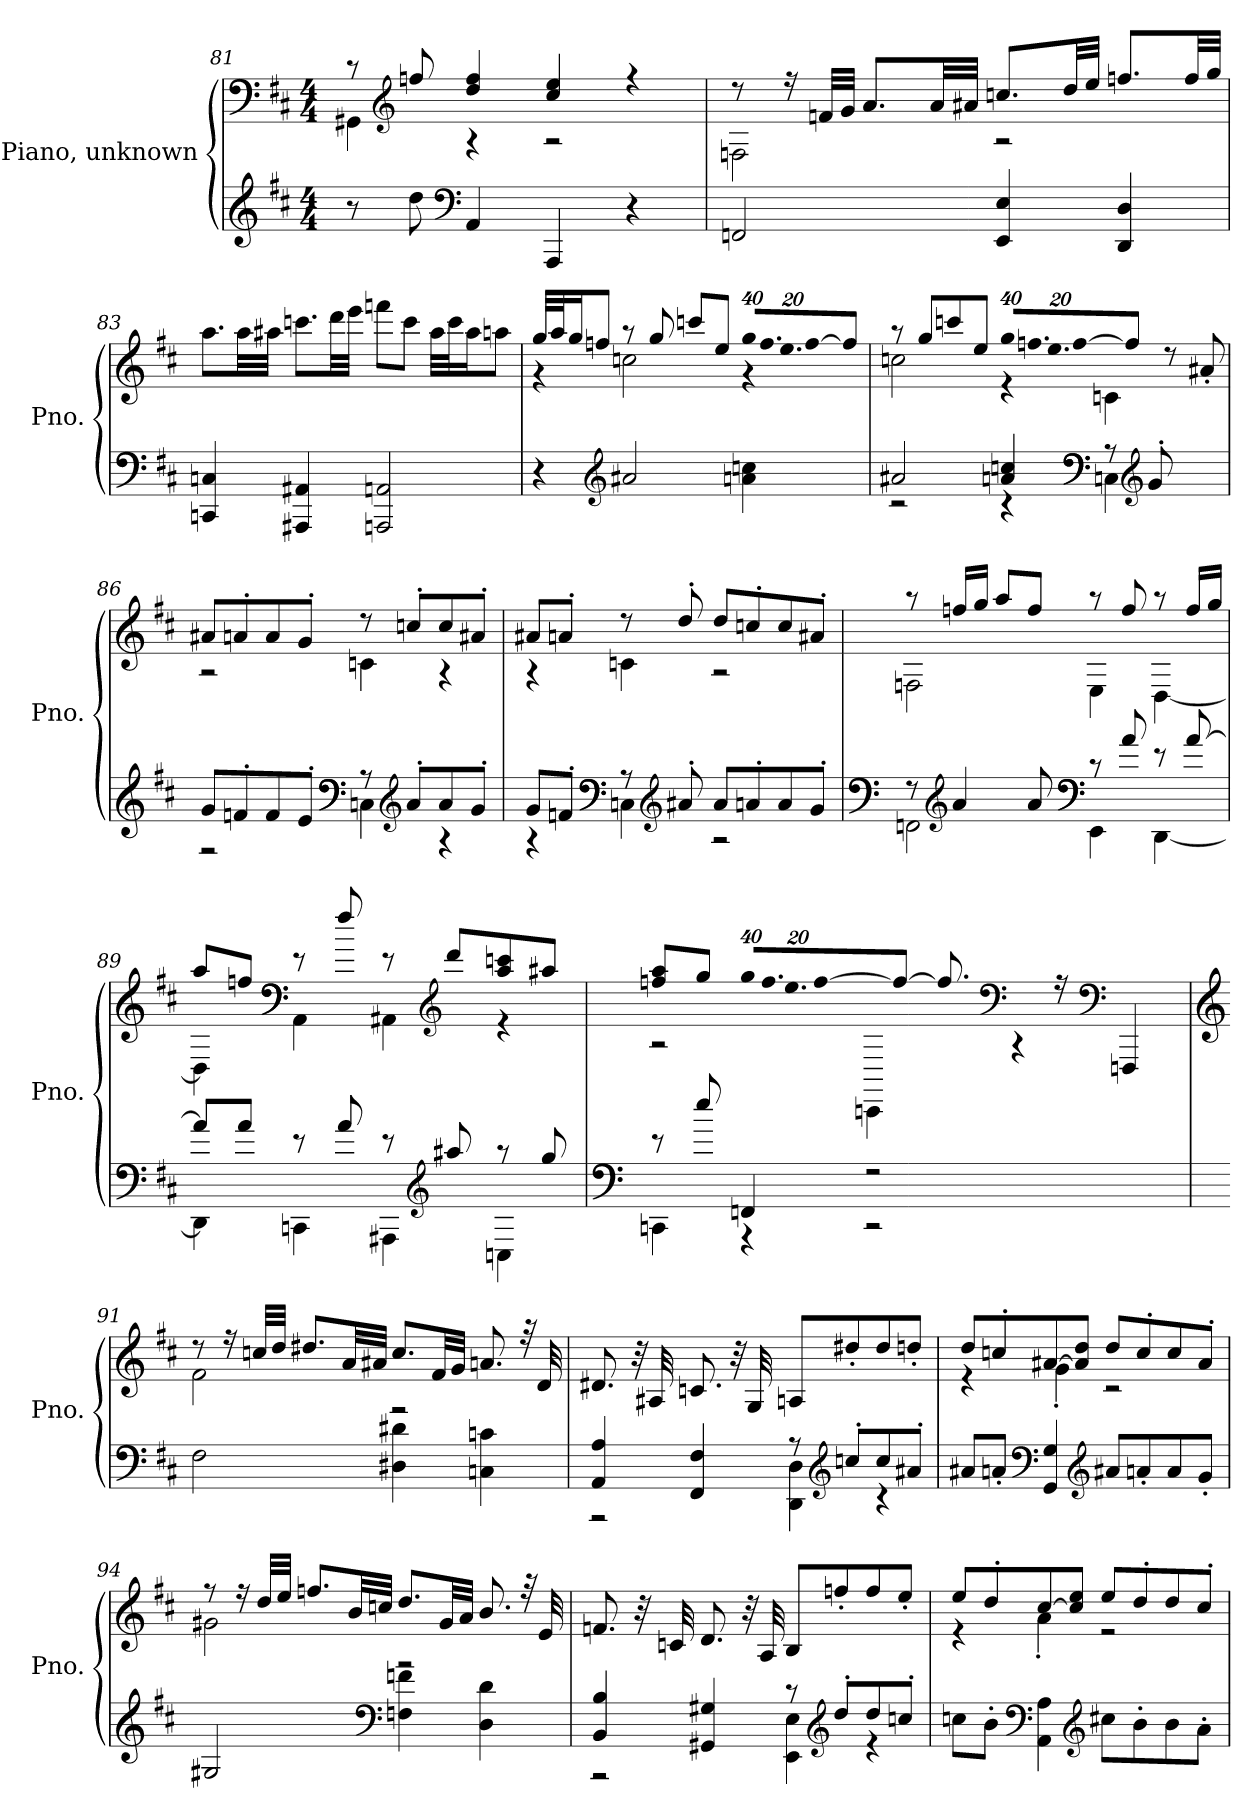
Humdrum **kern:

**kern	**kern
*part1	*part1
*staff2	*staff1
*I"Piano, unknown	*
*I'Pno.	*
!!LO:LB:g=z
*clefG2	*clefF4
*k[f#c#]	*k[f#c#]
*M4/4	*M4/4
=81	=81
*	*^
8r	8r	4GG#X\
*	*clefG2	*
8dd\	8ffn/	.
*clefF4	*	*
4AA/	4dd/ 4ff/	4r
4AAA/	4cc#/ 4ee/	2r
4r	4r	.
=82	=82	=82
2FFn/	8r	2Fn\
.	16r	.
.	32fn/LLL	.
.	32g/JJJ	.
.	8.a/L	.
.	32a/LL	.
.	32a#X/JJJ	.
4EE/ 4E/	8.ccn/L	2r
.	32dd/LL	.
.	32ee/JJJ	.
4DD/ 4D/	8.ffn/L	.
.	32ff/LL	.
.	32gg/JJJ	.
*	*v	*v
!!LO:LB:g=z
=83	=83
4CCn/ 4Cn/	8.aa\L
.	32aa\LL
.	32aa#X\JJJ
4AAA#X/ 4AA#X/	8.cccn\L
.	32ddd\LL
.	32eee\JJJ
2AAAn/ 2AAn/	8fffn\L
.	8ccc\J
.	32aa#\LLL
.	32ccc\J
.	16aa#\J
.	8aan\J
=84	=84
*	*^
4r	32gg/LLL	4r
.	32aa/J	.
.	16gg/J	.
.	8ffn/J	.
*clefG2	*	*
2a#X/	8r	2ccn\
.	8gg/	.
.	8cccn/L	.
.	8ee/J	.
*	*Xbrackettup	*
!	!LO:N:vis=32	!
4an\ 4ccn\	640%23gg/LLL	4r
!	!LO:N:vis=64.	!
.	640%17ff/L	.
!	!LO:N:vis=64.	!
.	640%17ee/J	.
!	!LO:N:vis=32	!
.	[640%23ff/JJ	.
.	8ff/J]	.
!!LO:PB:g=z	!!
=85	=85	=85
*^	*	*
2a#X/	2r	8r	2ccn\
.	.	8gg/L	.
.	.	8cccn/	.
.	.	8ee/J	.
!	!	!LO:N:vis=32	!
4an/ 4ccn/	4r	640%23gg/LLL	4r
!	!	!LO:N:vis=64.	!
.	.	640%17ffn/L	.
!	!	!LO:N:vis=64.	!
.	.	640%17ee/J	.
!	!	!LO:N:vis=32	!
.	.	[640%23ff/JJ	.
.	.	8ff/J]	.
*clefF4	*	*	*
8r	4Cn\	8r	4cn\
*clefG2	*	*	*
8g'/	.	8a#X'/	.
=86	=86	=86	=86
8g/L	2r	8a#X/L	2r
8fn'/	.	8an'/	.
8f/	.	8a/	.
8e'/J	.	8g'/J	.
*clefF4	*	*	*
8r	4Cn\	8r	4cn\
*clefG2	*	*	*
8a'/L	.	8ccn'/L	.
8a/	4r	8cc/	4r
8g'/J	.	8a#X'/J	.
!!LO:LB:g=z	!!
=87	=87	=87	=87
8g/L	4r	8a#X/L	4r
8fn'/J	.	8an'/J	.
*clefF4	*	*	*
8r	4Cn\	8r	4cn\
*clefG2	*	*	*
8a#X'/	.	8dd'/	.
8a#/L	2r	8dd/L	2r
8an'/	.	8ccn'/	.
8a/	.	8cc/	.
8g'/J	.	8a#X'/J	.
=88	=88	=88	=88
*clefF4	*	*	*
8r	2FFn\	8r	2Fn\
*clefG2	*	*	*
4a/	.	16ffn/LL	.
.	.	16gg/JJ	.
.	.	8aa/L	.
8a/	.	8ff/J	.
*clefF4	*	*	*
8r	4EE\	8r	4E\
8a/	.	8ff/	.
8r	[4DD\	8r	[4D\
[8a/	.	16ff/LL	.
.	.	16gg/JJ	.
!!LO:LB:g=z	!!
=89	=89	=89	=89
8a/L]	4DD\]	8aa/L	4D\]
8a/J	.	8ffn/J	.
*	*	*clefF4	*
8r	4CCn\	8r	4AA\
8a/	.	8ff/	.
8r	4AAA#X\	8r	4AA#X\
*clefG2	*	*clefG2	*
8aa#X/	.	8ddd/L	.
8r	4Cn\	8aa/ 8cccn/	4r
8gg/	.	8aa#X/J	.
=90	=90	=90	=90
*clefF4	*	*	*
8r	4CCn\	8ffn/ 8aa/L	2r
8ee/	.	8gg/J	.
!	!	!LO:N:vis=32	!
4FFn/	4r	640%23gg/LLL	.
!	!	!LO:N:vis=64.	!
.	.	640%17ff/L	.
!	!	!LO:N:vis=64.	!
.	.	640%17ee/J	.
!	!	!LO:N:vis=32	!
.	.	[640%23ff/JJ	.
.	.	8ff/J_	.
2r	2r	8.ff/]	4CCn\
.	.	16r	.
*	*	*clefF4	*
.	.	4FFFn/	4r
*v	*v	*	*
!!LO:LB:g=z	!!
=91	=91	=91
*	*clefG2	*
2F#\	8r	2f#\
.	16r	.
.	32ccn/LLL	.
.	32dd/JJJ	.
.	8.dd#X/L	.
.	32a/LL	.
.	32a#X/JJJ	.
4D#X\ 4d#X\	8.cc/L	2r
.	32f#/LL	.
.	32g/JJJ	.
4Cn\ 4cn\	8.an/	.
.	32r	.
.	32d/	.
*	*v	*v
=92	=92
*^	*
4AA/ 4A/	2r	8.d#X/
.	.	32r
.	.	32A#X/
4FF#/ 4F#/	.	8.cn/
.	.	32r
.	.	32G/
8r	4DD\ 4D\	8An/L
*clefG2	*	*
8ccn'/L	.	8dd#X'/
8cc/	4r	8dd#/
8a#X'/J	.	8ddn'/J
*v	*v	*
!!LO:LB:g=z
=93	=93
*	*^
8a#X/L	8dd/L	4r
8an'/J	8ccn'/	.
*clefF4	*	*
4GG/ 4G/	[8a#X/	4g'\
.	8a#/] 8dd/J	.
*clefG2	*	*
8a#X/L	8dd/L	2r
8an'/	8cc'/	.
8a/	8cc/	.
8g'/J	8a#'/J	.
=94	=94	=94
2G#X/	8r	2g#X\
.	16r	.
.	32dd/LLL	.
.	32ee/JJJ	.
.	8.ffn/L	.
.	32b/LL	.
.	32ccn/JJJ	.
*clefF4	*	*
4Fn\ 4fn\	8.dd/L	2r
.	32g#/LL	.
.	32a/JJJ	.
4D\ 4d\	8.b/	.
.	32r	.
.	32e/	.
*	*v	*v
!!LO:LB:g=z
=95	=95
*^	*
4BB/ 4B/	2r	8.fn/
.	.	32r
.	.	32cn/
4GG#X/ 4G#X/	.	8.d/
.	.	32r
.	.	32A/
8r	4EE\ 4E\	8B/L
*clefG2	*	*
8dd'/L	.	8ffn'/
8dd/	4r	8ff/
8ccn'/J	.	8ee'/J
*v	*v	*
=96	=96
*	*^
8ccn\L	8ee/L	4r
8b'\J	8dd'/	.
*clefF4	*	*
4AA\ 4A\	[8cc#/	4a'\
.	8cc#/] 8ee/J	.
*clefG2	*	*
8cc#X\L	8ee/L	2r
8b'\	8dd'/	.
8b\	8dd/	.
8a'\J	8cc#'/J	.
*	*v	*v
=	=
*-	*-
